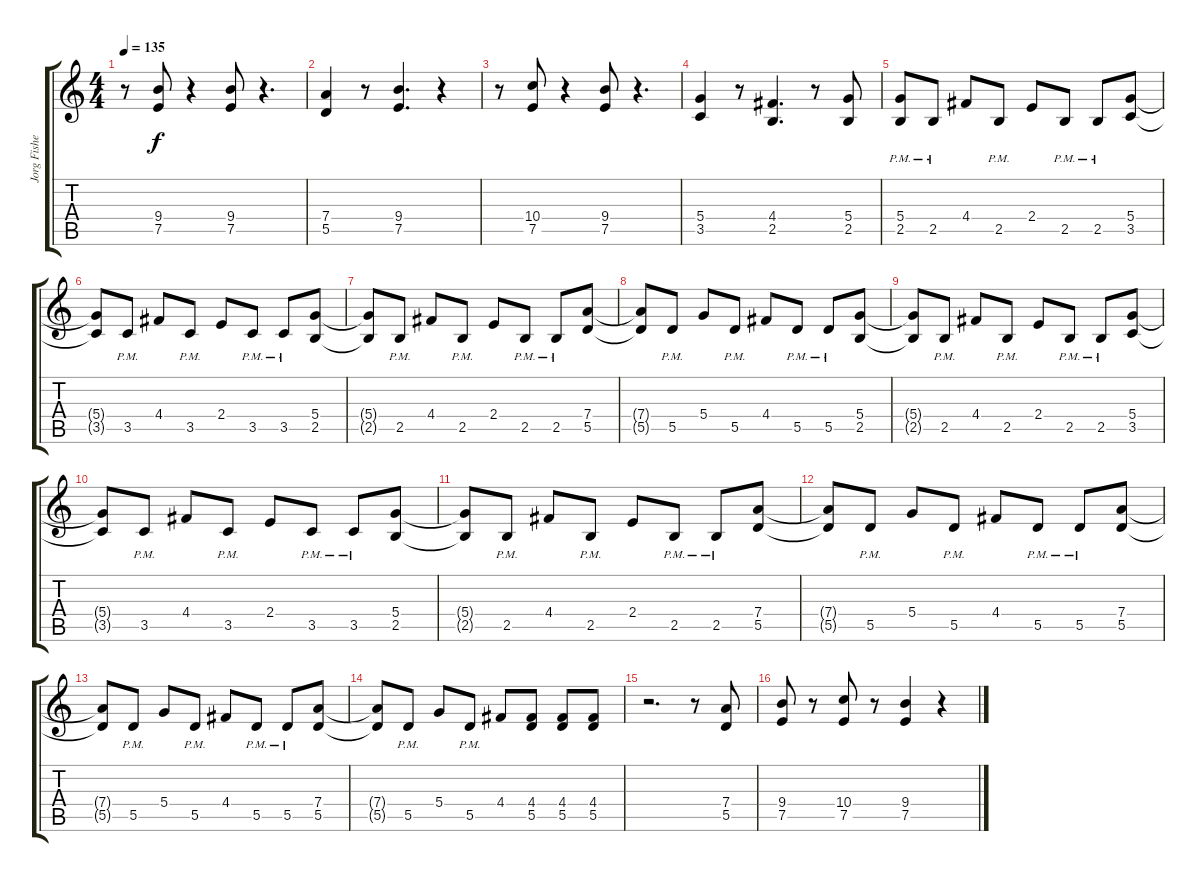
\track ("Jorg Fisher" "Jorg Fishe") {instrument overdrivenguitar}
\staff {score tabs}
\tuning (E4 B3 G3 D3 A2 E2) {hide}
\ts (4 4)
\tempo 135
\clef g2
\ks c
r.8{dy f} (9.4 7.5).8 r.4 (9.4 7.5).8 r.4{d} |
(7.4 5.5).4 r.8 (9.4 7.5).4{d} r.4 |
r.8 (10.4 7.5).8 r.4 (9.4 7.5).8 r.4{d} |
(5.4 3.5).4 r.8 (4.4 2.5).4{d} r.8 (5.4 2.5).8 |
(5.4{pm} 2.5{pm}).8 2.5{pm}.8 4.4.8 2.5{pm}.8 2.4.8 2.5{pm}.8 2.5{pm}.8 (5.4 3.5).8 |
(5.4{t} 3.5{t}).8 3.5{pm}.8 4.4.8 3.5{pm}.8 2.4.8 3.5{pm}.8 3.5{pm}.8 (5.4 2.5).8 |
(5.4{t} 2.5{t}).8 2.5{pm}.8 4.4.8 2.5{pm}.8 2.4.8 2.5{pm}.8 2.5{pm}.8 (7.4 5.5).8 |
(7.4{t} 5.5{t}).8 5.5{pm}.8 5.4.8 5.5{pm}.8 4.4.8 5.5{pm}.8 5.5{pm}.8 (5.4 2.5).8 |
(5.4{t} 2.5{t}).8 2.5{pm}.8 4.4.8 2.5{pm}.8 2.4.8 2.5{pm}.8 2.5{pm}.8 (5.4 3.5).8 |
(5.4{t} 3.5{t}).8 3.5{pm}.8 4.4.8 3.5{pm}.8 2.4.8 3.5{pm}.8 3.5{pm}.8 (5.4 2.5).8 |
(5.4{t} 2.5{t}).8 2.5{pm}.8 4.4.8 2.5{pm}.8 2.4.8 2.5{pm}.8 2.5{pm}.8 (7.4 5.5).8 |
(7.4{t} 5.5{t}).8 5.5{pm}.8 5.4.8 5.5{pm}.8 4.4.8 5.5{pm}.8 5.5{pm}.8 (7.4 5.5).8 |
(7.4{t} 5.5{t}).8 5.5{pm}.8 5.4.8 5.5{pm}.8 4.4.8 5.5{pm}.8 5.5{pm}.8 (7.4 5.5).8 |
(7.4{t} 5.5{t}).8 5.5{pm}.8 5.4.8 5.5{pm}.8 4.4.8 (4.4 5.5).8 (4.4 5.5).8 (4.4 5.5).8 |
r.2{d} r.8 (7.4 5.5).8 |
(9.4 7.5).8 r.8 (10.4 7.5).8 r.8 (9.4 7.5).4 r.4
